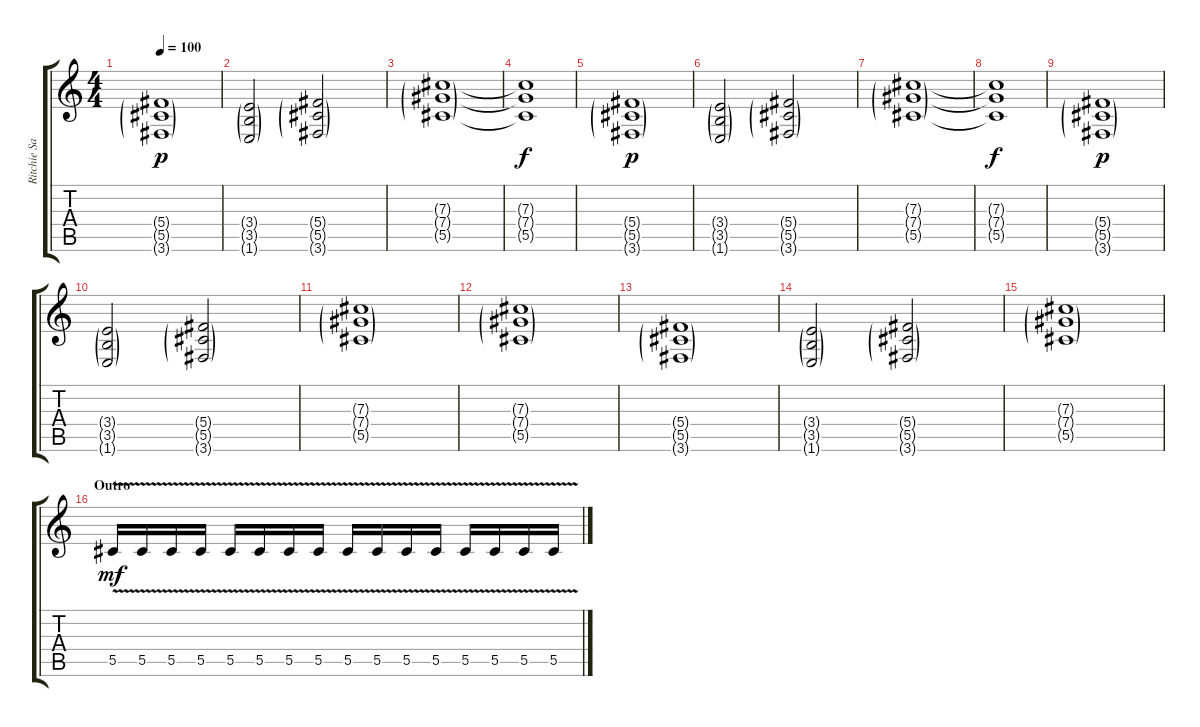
\track ("Ritchie Sambora" "Ritchie Sa") {instrument distortionguitar}
\staff {score tabs}
\tuning (Eb4 Bb3 Gb3 Db3 Ab2 Eb2) {hide}
\ts (4 4)
\tempo 100
\clef g2
\ks c
(5.4{g} 5.5{g} 3.6{g}).1{dy p} |
(3.4{g} 3.5{g} 1.6{g}).2 (5.4{g} 5.5{g} 3.6{g}).2 |
(7.3{g} 7.4{g} 5.5{g}).1 |
(7.3{t} 7.4{t} 5.5{t}).1{dy f} |
(5.4{g} 5.5{g} 3.6{g}).1{dy p} |
(3.4{g} 3.5{g} 1.6{g}).2 (5.4{g} 5.5{g} 3.6{g}).2 |
(7.3{g} 7.4{g} 5.5{g}).1 |
(7.3{t} 7.4{t} 5.5{t}).1{dy f} |
(5.4{g} 5.5{g} 3.6{g}).1{dy p} |
(3.4{g} 3.5{g} 1.6{g}).2 (5.4{g} 5.5{g} 3.6{g}).2 |
(7.3{g} 7.4{g} 5.5{g}).1 |
(7.3{g} 7.4{g} 5.5{g}).1 |
(5.4{g} 5.5{g} 3.6{g}).1 |
(3.4{g} 3.5{g} 1.6{g}).2 (5.4{g} 5.5{g} 3.6{g}).2 |
(7.3{g} 7.4{g} 5.5{g}).1 |
\section ("" "Outro")
5.5{v}.16{dy mf} 5.5{v}.16 5.5{v}.16 5.5{v}.16 5.5{v}.16 5.5{v}.16 5.5{v}.16 5.5{v}.16 5.5{v}.16 5.5{v}.16 5.5{v}.16 5.5{v}.16 5.5{v}.16 5.5{v}.16 5.5{v}.16 5.5{v}.16
